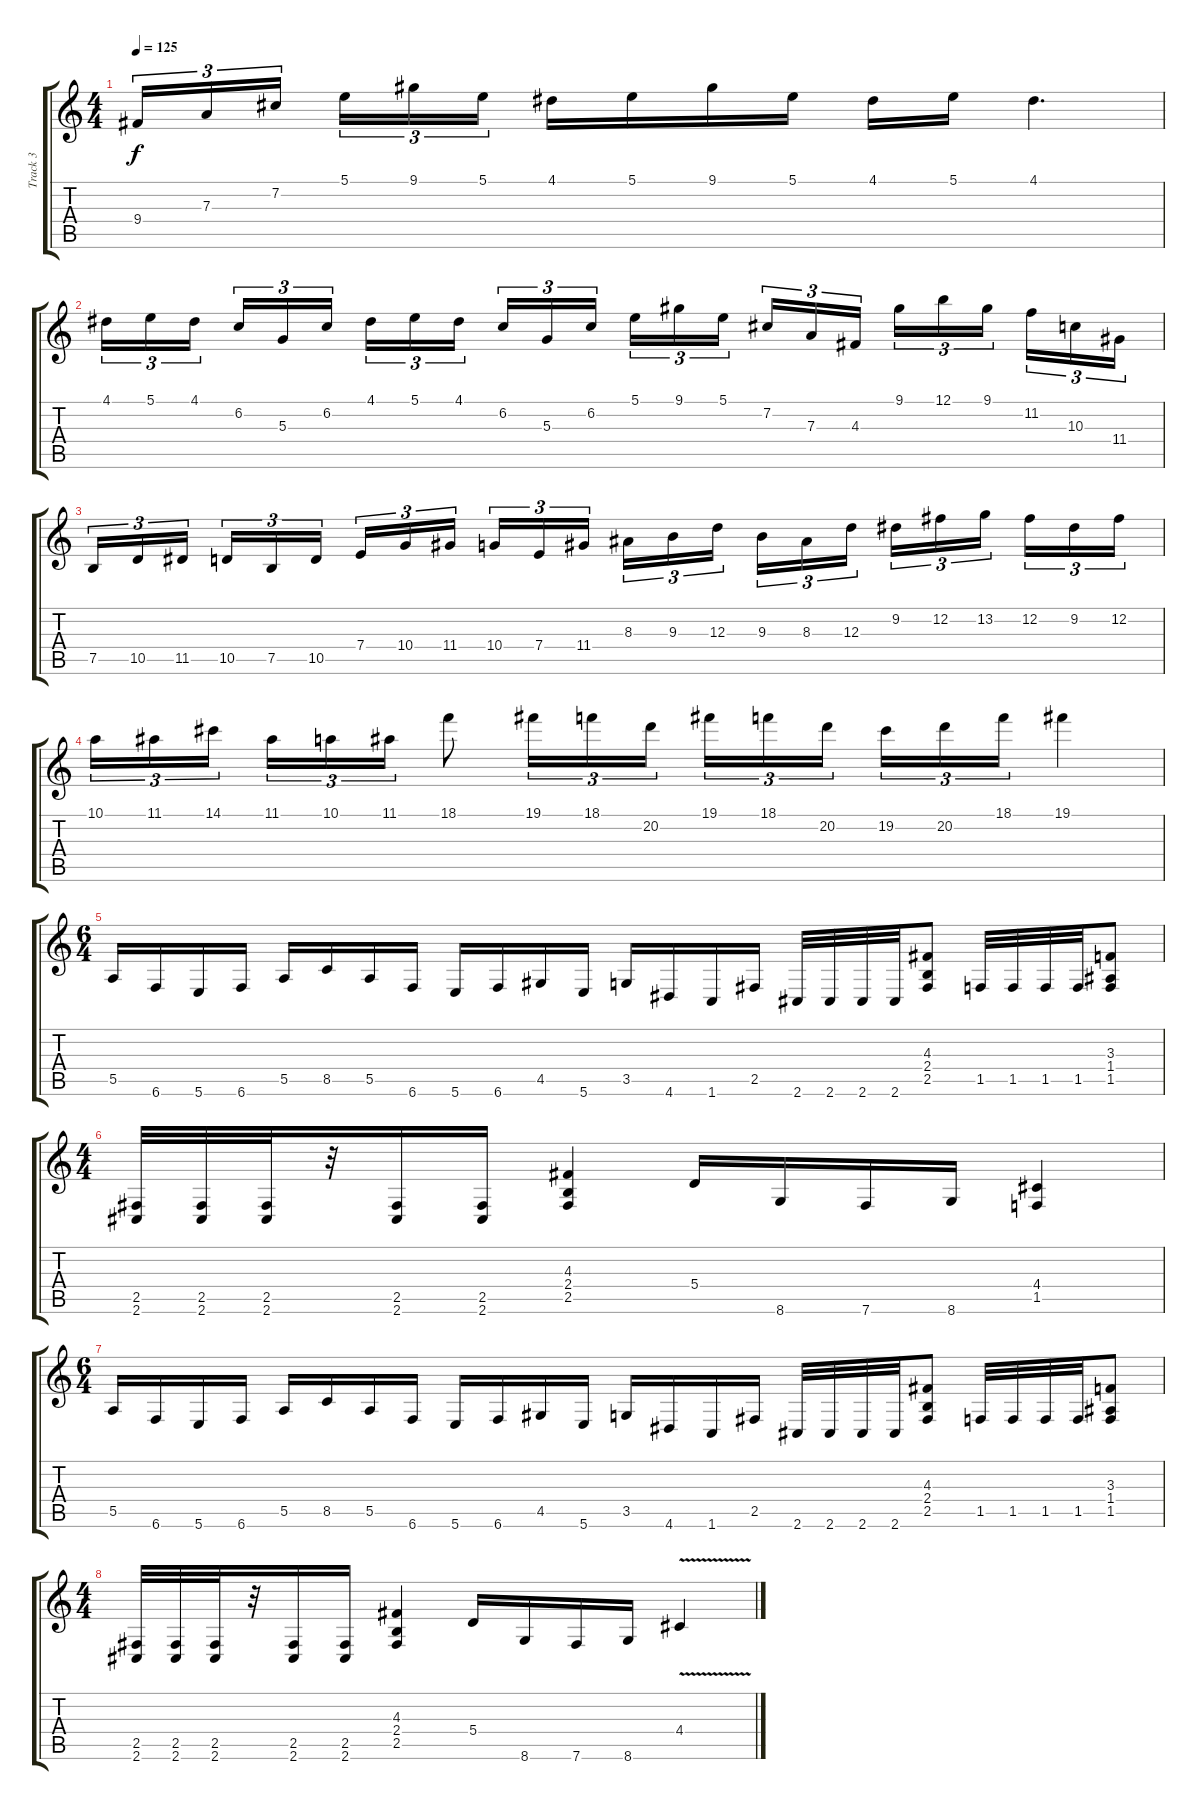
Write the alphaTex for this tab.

\track ("Track 3" "Track 3") {instrument distortionguitar}
\staff {score tabs}
\tuning (B3 Gb3 D3 A2 E2 B1) {hide}
\ts (4 4)
\tempo 125
\clef g2
\ks c
9.4.16{tu (3 2) dy f} 7.3.16{tu (3 2)} 7.2.16{tu (3 2) beam splitsecondary} 5.1.16{tu (3 2)} 9.1.16{tu (3 2)} 5.1.16{tu (3 2)} 4.1.16 5.1.16 9.1.16 5.1.16 4.1.16 5.1.16 4.1.4{d} |
4.1.16{tu (3 2)} 5.1.16{tu (3 2)} 4.1.16{tu (3 2) beam splitsecondary} 6.2.16{tu (3 2)} 5.3.16{tu (3 2)} 6.2.16{tu (3 2)} 4.1.16{tu (3 2)} 5.1.16{tu (3 2)} 4.1.16{tu (3 2) beam splitsecondary} 6.2.16{tu (3 2)} 5.3.16{tu (3 2)} 6.2.16{tu (3 2)} 5.1.16{tu (3 2)} 9.1.16{tu (3 2)} 5.1.16{tu (3 2) beam splitsecondary} 7.2.16{tu (3 2)} 7.3.16{tu (3 2)} 4.3.16{tu (3 2)} 9.1.16{tu (3 2)} 12.1.16{tu (3 2)} 9.1.16{tu (3 2) beam splitsecondary} 11.2.16{tu (3 2)} 10.3.16{tu (3 2)} 11.4.16{tu (3 2)} |
7.5.16{tu (3 2)} 10.5.16{tu (3 2)} 11.5.16{tu (3 2) beam splitsecondary} 10.5.16{tu (3 2)} 7.5.16{tu (3 2)} 10.5.16{tu (3 2)} 7.4.16{tu (3 2)} 10.4.16{tu (3 2)} 11.4.16{tu (3 2) beam splitsecondary} 10.4.16{tu (3 2)} 7.4.16{tu (3 2)} 11.4.16{tu (3 2)} 8.3.16{tu (3 2)} 9.3.16{tu (3 2)} 12.3.16{tu (3 2) beam splitsecondary} 9.3.16{tu (3 2)} 8.3.16{tu (3 2)} 12.3.16{tu (3 2)} 9.2.16{tu (3 2)} 12.2.16{tu (3 2)} 13.2.16{tu (3 2) beam splitsecondary} 12.2.16{tu (3 2)} 9.2.16{tu (3 2)} 12.2.16{tu (3 2)} |
10.1.16{tu (3 2)} 11.1.16{tu (3 2)} 14.1.16{tu (3 2) beam splitsecondary} 11.1.16{tu (3 2)} 10.1.16{tu (3 2)} 11.1.16{tu (3 2)} 18.1.8 19.1.16{tu (3 2)} 18.1.16{tu (3 2)} 20.2.16{tu (3 2)} 19.1.16{tu (3 2)} 18.1.16{tu (3 2)} 20.2.16{tu (3 2) beam splitsecondary} 19.2.16{tu (3 2)} 20.2.16{tu (3 2)} 18.1.16{tu (3 2)} 19.1.4 |
\ts (6 4)
5.5.16 6.6.16 5.6.16 6.6.16 5.5.16 8.5.16 5.5.16 6.6.16 5.6.16 6.6.16 4.5.16 5.6.16 3.5.16 4.6.16 1.6.16 2.5.16 2.6.32 2.6.32 2.6.32 2.6.32 (4.3 2.4 2.5).8 1.5.32 1.5.32 1.5.32 1.5.32 (3.3 1.4 1.5).8 |
\ts (4 4)
(2.5 2.6).32 (2.5 2.6).32 (2.5 2.6).32 r.32 (2.5 2.6).16 (2.5 2.6).16 (4.3 2.4 2.5).4 5.4.16 8.6.16 7.6.16 8.6.16 (4.4 1.5).4 |
\ts (6 4)
5.5.16 6.6.16 5.6.16 6.6.16 5.5.16 8.5.16 5.5.16 6.6.16 5.6.16 6.6.16 4.5.16 5.6.16 3.5.16 4.6.16 1.6.16 2.5.16 2.6.32 2.6.32 2.6.32 2.6.32 (4.3 2.4 2.5).8 1.5.32 1.5.32 1.5.32 1.5.32 (3.3 1.4 1.5).8 |
\ts (4 4)
(2.5 2.6).32 (2.5 2.6).32 (2.5 2.6).32 r.32 (2.5 2.6).16 (2.5 2.6).16 (4.3 2.4 2.5).4 5.4.16 8.6.16 7.6.16 8.6.16 4.4{v}.4
